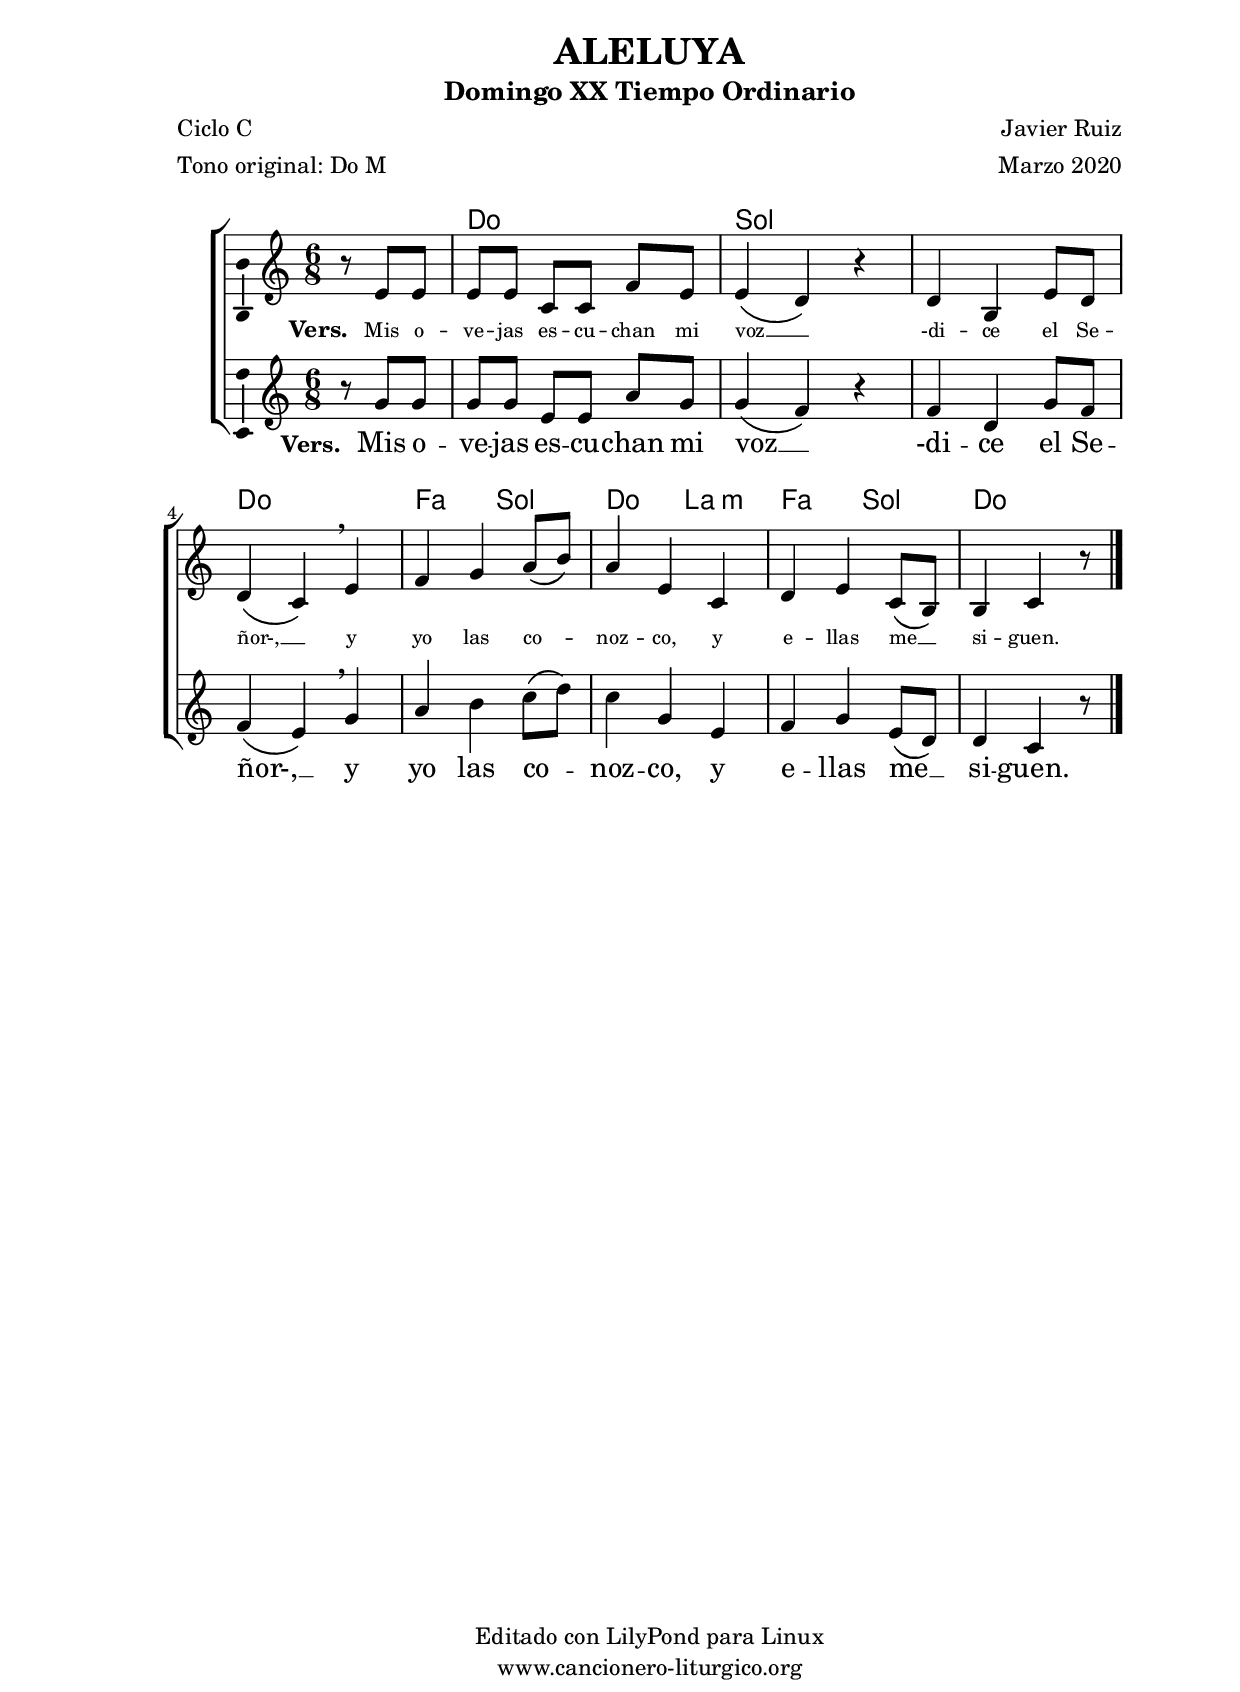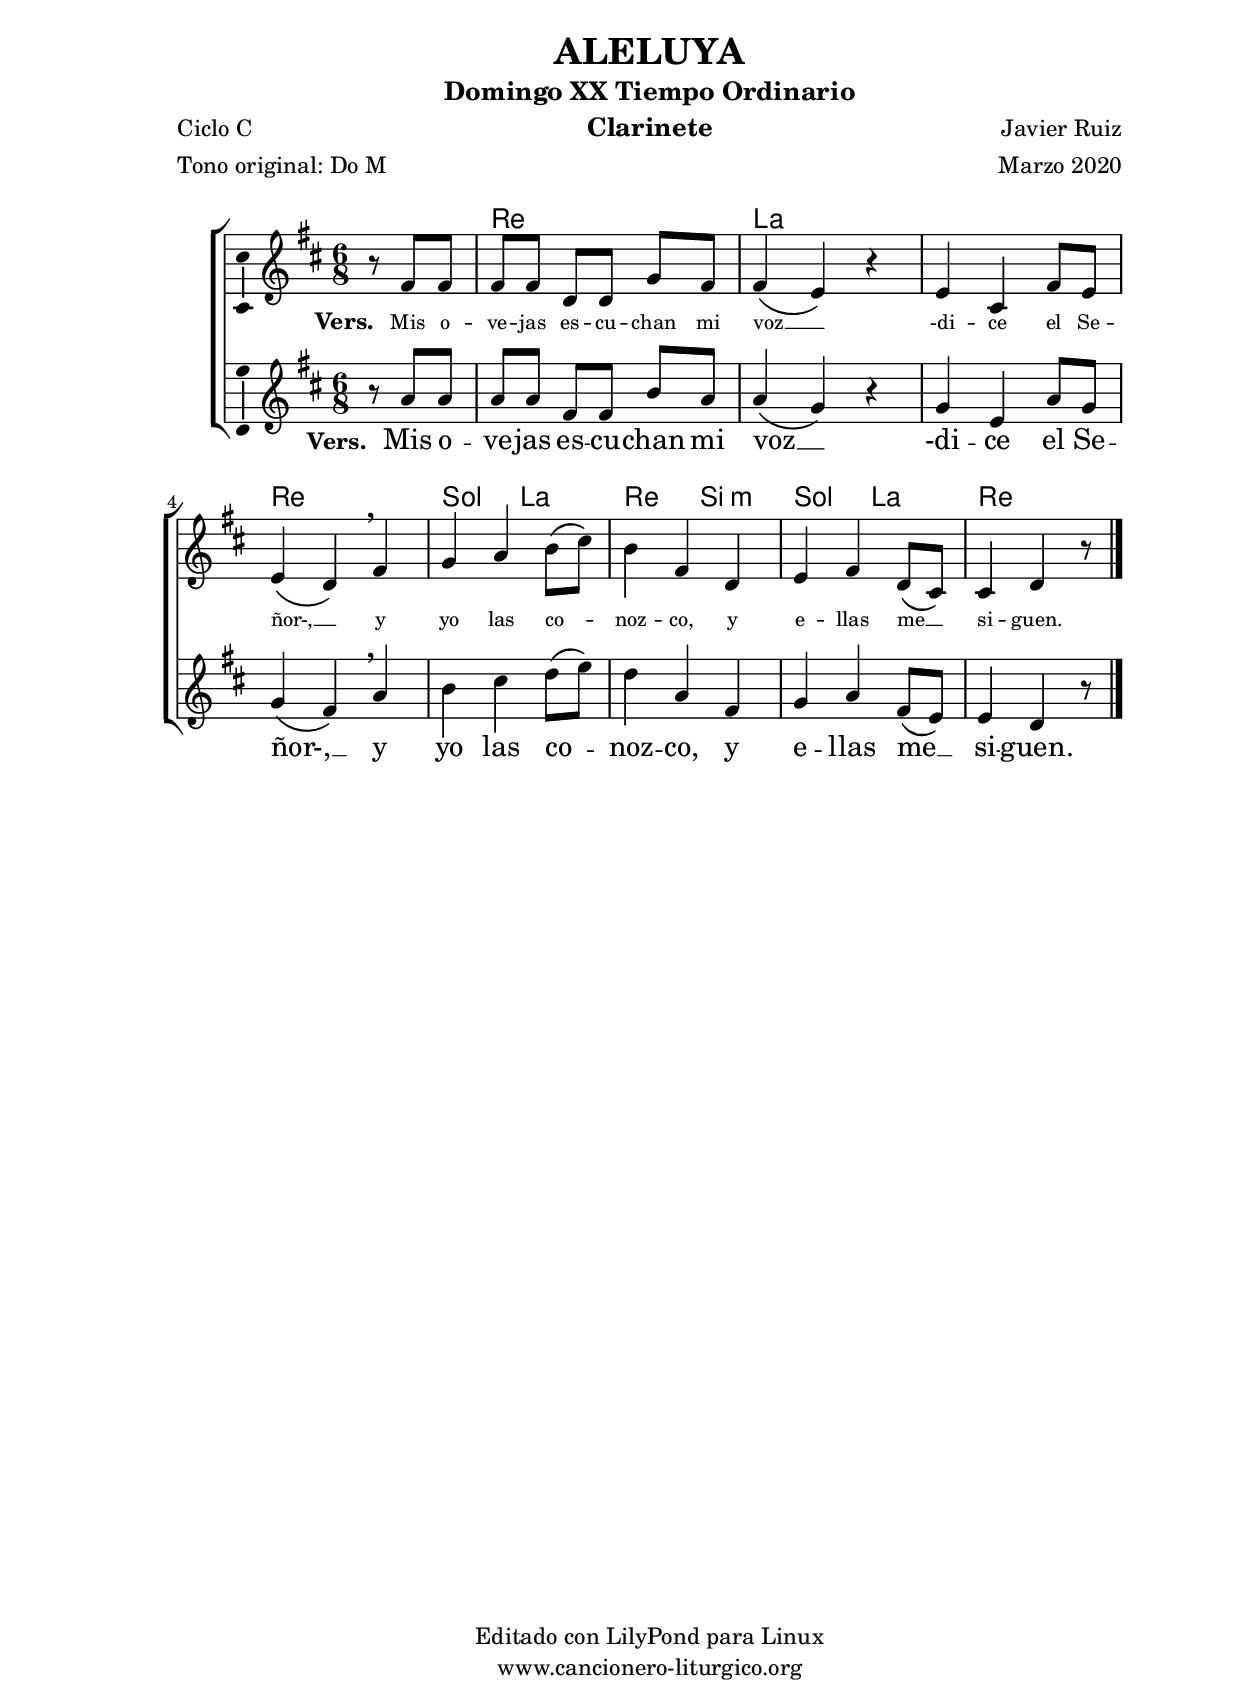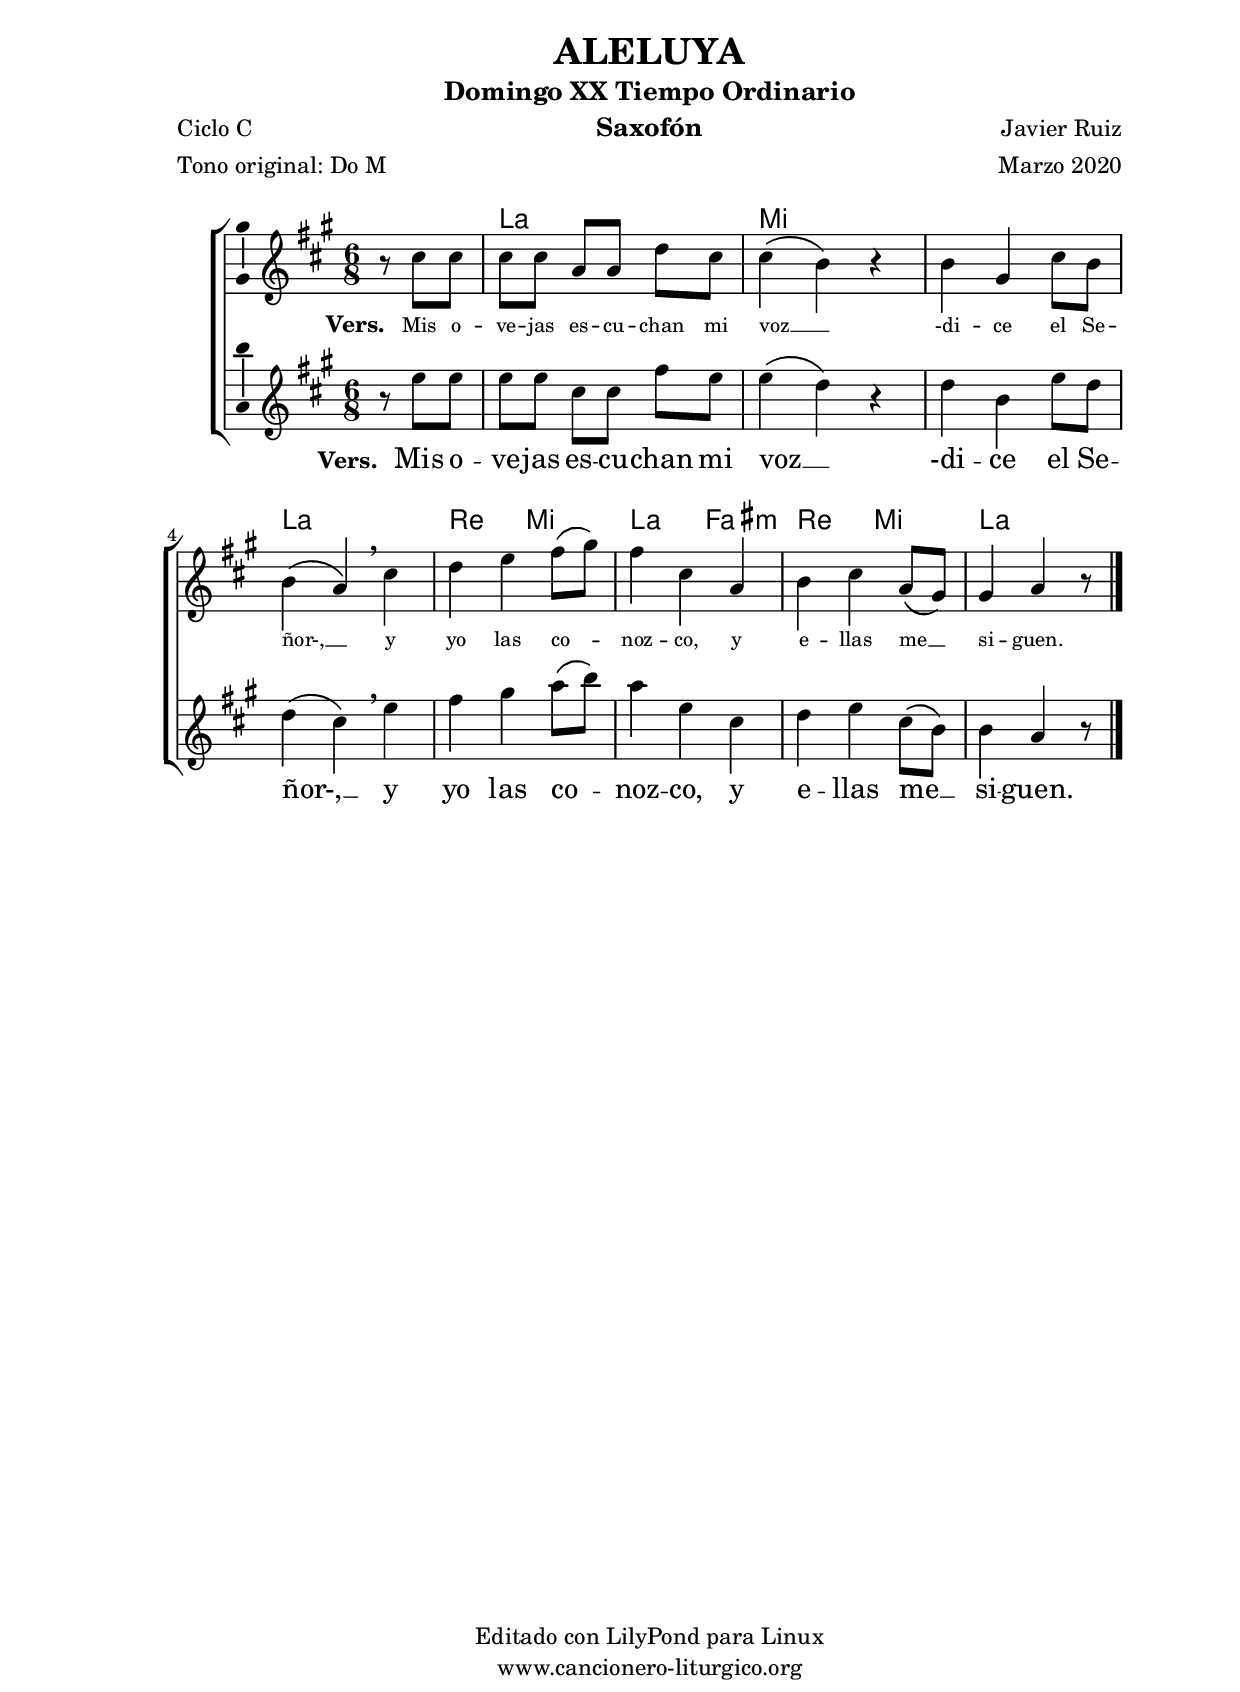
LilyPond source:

%
%para convertir .midi en .wav:
%timidity filename.midi -Ow -o finename.wav
%
%
%Para convertir de .wav a .mp3:
%lame -h -m j filename.wav
%
%
%para escuchar el midi:
%timidity nombrefichero.midi
%


%versión de lilypond para la que se ha escrito esta partitura:
\version "2.16.0"

	%Tamaño papel
	#(set-default-paper-size "a4")
	%Tamaño partitura
	#(set-global-staff-size 20)
	%No responde al pulsar sobre una nota
	#(ly:set-option 'point-and-click #f)

%parámetros del encabezamiento:
\header {
	title = "ALELUYA"
	subtitle = "Domingo XX Tiempo Ordinario"
	composer = "Javier Ruiz"
	poet = "Ciclo C"
	meter = "Tono original: Do M"
	arranger = "Marzo 2020"
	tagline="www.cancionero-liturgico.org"
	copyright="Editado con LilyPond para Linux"
	}

%parámetros asociados al papel:
\paper  {
	oddHeaderMarkup = \markup {\fill-line { \on-the-fly #not-first-page \fromproperty #'header:title \on-the-fly #not-first-page \fromproperty #'header:composer }}
	evenHeaderMarkup = \markup {\fill-line { \fromproperty #'header:composer \fromproperty #'header:title }}
	#(set-paper-size "a4")
	print-page-number = ##f
	first-page-number = 1
	print-first-page-number = ##f
%	head-separation = 3.0 \cm
	top-margin = 1.5 \cm
%	top-margin = 2.0 \cm
%%%	bottom-margin = 0.5\cm
	bottom-margin = 0.2\cm
	left-margin = 3.0 \cm
	line-width = 16.0 \cm 
	indent = 8\mm
	interscoreline = 2.\mm
	between-system-space = 15\mm
%	para que las partituras no llenen la hoja:
	ragged-bottom = ##t
%	idem para la última hoja:
	ragged-last-bottom = ##f
%	para que las partituras llenen el ancho del papel:
	ragged-last = ##f
	after-title-space = 2.5 \cm
%page-count=2
system-count=2

	%Flexible Vertical Spacing
%	markup-markup-spacing =
%	#'((basic-distance . 15) (minimum-distance . 15) (padding . 3))
	markup-system-spacing =
	#'((basic-distance . 15) (minimum-distance . 15) (padding . 3))
	system-system-spacing =
	#'((basic-distance . 15) (minimum-distance . 15) (padding . 3))
	score-system-spacing =
	#'((basic-distance . 15) (minimum-distance . 15) (padding . 5))
%	top-system-spacing = % header
%	#'((basic-distance . 8) (minimum-distance . 0) (padding . 0))
%	top-markup-spacing =
%	#'((basic-distance . 20) (minimum-distance . 20) (padding . 0))
	last-bottom-spacing = % footer
	#'((basic-distance . 5) (minimum-distance . 5) (padding . 0))
%	score-markup-spacing =
%	#'((basic-distance . 16) (minimum-distance . 13) (padding . 0))

	}


%parámetros que afectan a toda la partitura:
global =  {
	%clave de sol (G):
	\clef G
	%armadura:
%	\transpose ees f
	\key c \major
	\tempo 4.=60
	\set Score.tempoHideNote = ##t
	}


acordes = {
	\italianChords
	\chordmode {
%	\transpose ees f
{

s4.
c4. c g g g g c c f g c a:m f g c c4

	}
	}
}


melodiatrompeta = 
%	\transpose ees f
{

	\relative c''{
	\time 6/8

\partial4.
r4.
r2.
r8 g16 a b c d4.
r2.
r8 c16 d e f g4.
r2.
r8 c,16 b a g a4.
r2.
r8 c16 d c b c4

}
	\bar "|."
	}


melodiatres = 
%	\transpose ees f
{

	\relative c'{
	\time 6/8

\partial4.
r8 e8 e
e8 e c8 [c] f8 e
e4 \(d4\) \noBeam r4
d4 b4 e8 d
d4 \(c4\) \breathe e4
f4 g4 a8 \(b\)
a4 e4 c4
d4 e4 c8 \(b\)
b4 c4 r8

}

	\bar "|."
	}


melodiabajo = 
%	\transpose ees f
{

	%clave de fa (F):
	\clef F

	\relative c{
	\time 6/8

\partial4.
r4.
c4 c8 c4.
g4 g8 g4.
g4 g8 g4.
c4 c8 c4.
f4 f8 g4 g8
c,4 c8 a4 a8
f'4 f8 g4 g8
c,4 c8 c4

}

	\bar "|."
	}


melodia = 
%	\transpose ees f
{

	\relative c'{
	\time 6/8

\partial4.
r8 g'8 g
g8 [g] \noBeam e [e] a8 g
g4 \(f4\) r4
f4 d4 g8 f
f4 \(e4\) \breathe g
a4 b c8 \([d]\)
c4 g4 e4
f4 g4 e8 \(d\)
d4 c4 r8

}

	\bar "|."
	}


texto = \lyricmode {
\set stanza =#"Vers. "
Mis o -- ve -- jas es -- cu -- chan mi voz __ _ -di -- ce el Se -- ñor-, __ _
y yo las co -- _ noz -- co, y e -- llas me __ _ si -- guen.
	}

textotres = \lyricmode {
\override LyricText #'font-size = #-1
\set stanza =#"Vers. "
Mis o -- ve -- jas es -- cu -- chan mi voz __ _ -di -- ce el Se -- ñor-, __ _
y yo las co -- _ noz -- co, y e -- llas me __ _ si -- guen.
	}


acordesStaff = \context ChordNames = acordesStaff <<
	\set chordChanges = ##t
	\acordes
	>>

voztrompetaStaff = \context Voice = voztrompetaStaff
<<
	\override Staff.StaffSymbol #'staff-space = #(magstep -0.35)
	\set Staff.midiInstrument = #"trumpet"
	\set Staff.midiMinimumVolume = #0.4
	\set Staff.midiMaximumVolume = #0.6
	\global
	\melodiatrompeta
	>>

voztresStaff = \context Voice = voztresStaff
\with {\consists "Ambitus_engraver"}
<<
%	\override Staff.StaffSymbol #'staff-space = #(magstep -0.35)
	\set Staff.midiInstrument = #"violin"
	\set Staff.midiMinimumVolume = #0.6
	\set Staff.midiMaximumVolume = #0.8
	\global
	\relative c' \melodiatres
	>>

vozStaff = \context Voice = vozStaff
\with {\consists "Ambitus_engraver"}
<<
%	\set Staff.instrumentName = ""
%	\set Staff.shortInstrumentName = ""
%	\set Staff.midiInstrument = #"clarinet"
%	\set Staff.midiInstrument = #"cello"
	\set Staff.midiInstrument = #"flute"
%	\set Staff.midiInstrument = #"electric guitar (jazz)"
%	\set Staff.midiInstrument = #"english horn"
%	\set Staff.midiInstrument = #"violin"
%	\set Staff.midiInstrument = #"glockenspiel"
	\set Staff.midiMinimumVolume = #0.8
	\set Staff.midiMaximumVolume = #1.0
	\global
	\melodia
	>>

vozbajoStaff = \context Voice = vozbajoStaff
<<
	\override Staff.StaffSymbol #'staff-space = #(magstep -0.35)
	\set Staff.midiInstrument = #"english horn"
	\set Staff.midiMinimumVolume = #0.6
	\set Staff.midiMaximumVolume = #0.8
	\global
	\melodiabajo
	>>

textoStaff = \context Lyrics = textoStaff <<
	\lyricsto vozStaff \texto
	>>

textotresStaff = \context Lyrics = textotresStaff <<
	\lyricsto voztresStaff \textotres
	>>


\book {
	\score {
		<<
		\context ChoirStaff {
%			\override StaffGroup.SystemStartBracket #'collapse-height = #1
%			\override Score.SystemStartBar #'collapse-height = #1
			<<
			\acordesStaff
%			\voztrompetaStaff
			\voztresStaff
			\textotresStaff
			\vozStaff
			\textoStaff
%			\vozbajoStaff
			>>
			}
		>>
		\layout {
	    		\context {
				\Lyrics
				\override LyricText #'font-size = #2
				}
	   		 \context {
				\Score
				\override StaffSymbol #'staff-space = #(magstep +3)
				}
			}
		}
	\score {
		\unfoldRepeats
		<<
		\context ChoirStaff {
			<<
			\acordesStaff
			\voztrompetaStaff
			\voztresStaff
			\vozStaff
			\vozbajoStaff
			>>
			}
		>>
		\midi {
	  		\context {
	  			\Score
				tempoWholesPerMinute = #(ly:make-moment 70 4)
				}
			}
		}
	}


%Partitura para clarinete
#(define output-suffix "C")
\book {
	\header{
		instrument = "Clarinete"
		}
	\score {
		<<
		\context ChoirStaff {
%			\override StaffGroup.SystemStartBracket #'collapse-height = #1
%			\override Score.SystemStartBar #'collapse-height = #1
\transpose c d
			<<
			\acordesStaff
%			\voztrompetaStaff
			\voztresStaff
			\textotresStaff
			\vozStaff
			\textoStaff
%			\vozbajoStaff
			>>
			}
		>>
		\layout {
	    		\context {
				\Lyrics
				\override LyricText #'font-size = #2
				}
	   		 \context {
				\Score
				\override StaffSymbol #'staff-space = #(magstep +3)
				}
			}
		}
	}


%Partitura para saxofón
#(define output-suffix "S")
\book {
	\header{
		instrument = "Saxofón"
		}
	\score {
		<<
		\context ChoirStaff {
%			\override StaffGroup.SystemStartBracket #'collapse-height = #1
%			\override Score.SystemStartBar #'collapse-height = #1
\transpose c a
			<<
			\acordesStaff
%			\voztrompetaStaff
			\voztresStaff
			\textotresStaff
			\vozStaff
			\textoStaff
%			\vozbajoStaff
			>>
			}
		>>
		\layout {
	    		\context {
				\Lyrics
				\override LyricText #'font-size = #2
				}
	   		 \context {
				\Score
				\override StaffSymbol #'staff-space = #(magstep +3)
				}
			}
		}
	}


